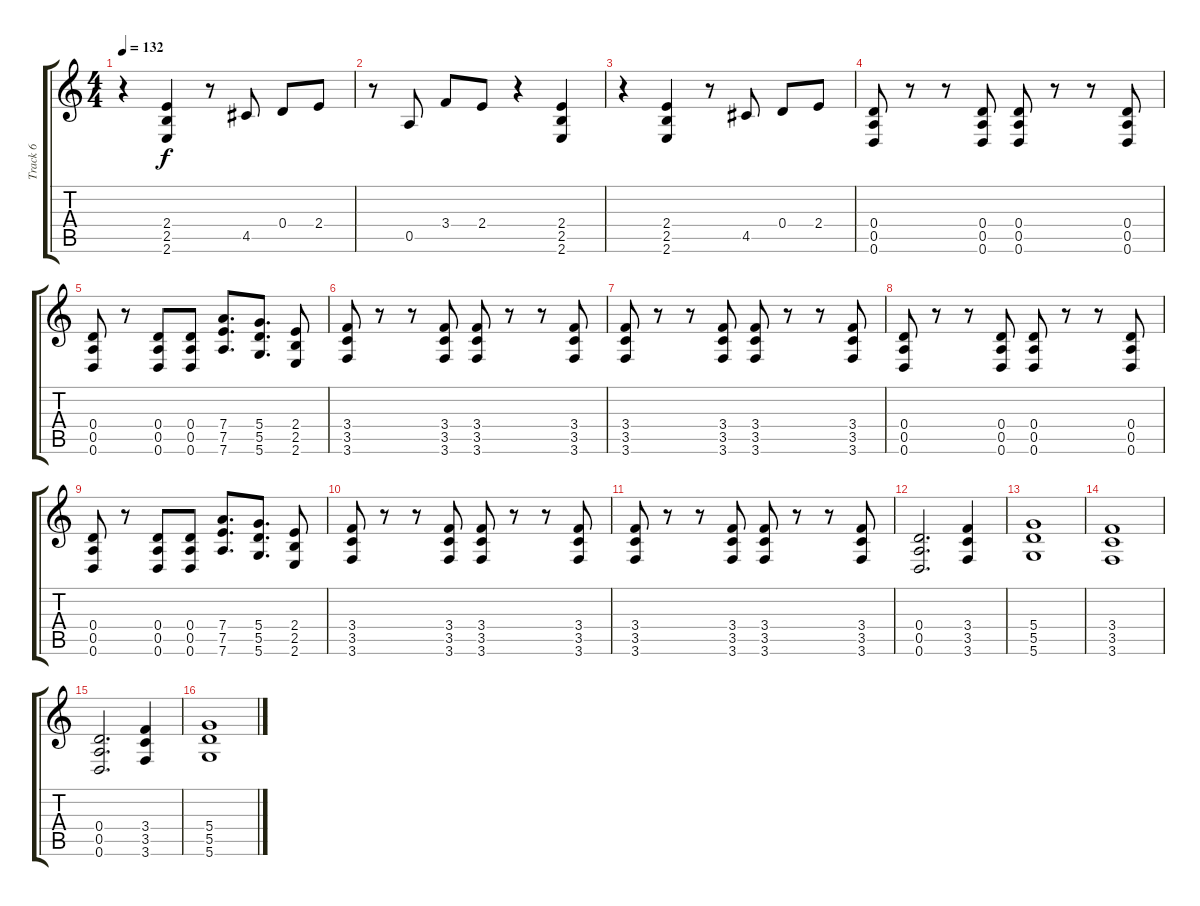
\track ("Track 6" "Track 6") {instrument distortionguitar}
\staff {score tabs}
\tuning (E4 B3 G3 D3 A2 D2) {hide}
\ts (4 4)
\tempo 132
\clef g2
\ks c
r.4{dy f} (2.4 2.5 2.6).4 r.8 4.5.8 0.4.8 2.4.8 |
r.8 0.5.8 3.4.8 2.4.8 r.4 (2.4 2.5 2.6).4 |
r.4 (2.4 2.5 2.6).4 r.8 4.5.8 0.4.8 2.4.8 |
(0.4 0.5 0.6).8 r.8 r.8 (0.4 0.5 0.6).8 (0.4 0.5 0.6).8 r.8 r.8 (0.4 0.5 0.6).8 |
(0.4 0.5 0.6).8 r.8 (0.4 0.5 0.6).8 (0.4 0.5 0.6).8 (7.4 7.5 7.6).8{d} (5.4 5.5 5.6).8{d} (2.4 2.5 2.6).8 |
(3.4 3.5 3.6).8 r.8 r.8 (3.4 3.5 3.6).8 (3.4 3.5 3.6).8 r.8 r.8 (3.4 3.5 3.6).8 |
(3.4 3.5 3.6).8 r.8 r.8 (3.4 3.5 3.6).8 (3.4 3.5 3.6).8 r.8 r.8 (3.4 3.5 3.6).8 |
(0.4 0.5 0.6).8 r.8 r.8 (0.4 0.5 0.6).8 (0.4 0.5 0.6).8 r.8 r.8 (0.4 0.5 0.6).8 |
(0.4 0.5 0.6).8 r.8 (0.4 0.5 0.6).8 (0.4 0.5 0.6).8 (7.4 7.5 7.6).8{d} (5.4 5.5 5.6).8{d} (2.4 2.5 2.6).8 |
(3.4 3.5 3.6).8 r.8 r.8 (3.4 3.5 3.6).8 (3.4 3.5 3.6).8 r.8 r.8 (3.4 3.5 3.6).8 |
(3.4 3.5 3.6).8 r.8 r.8 (3.4 3.5 3.6).8 (3.4 3.5 3.6).8 r.8 r.8 (3.4 3.5 3.6).8 |
(0.4 0.5 0.6).2{d} (3.4 3.5 3.6).4 |
(5.4 5.5 5.6).1 |
(3.4 3.5 3.6).1 |
(0.4 0.5 0.6).2{d} (3.4 3.5 3.6).4 |
(5.4 5.5 5.6).1
